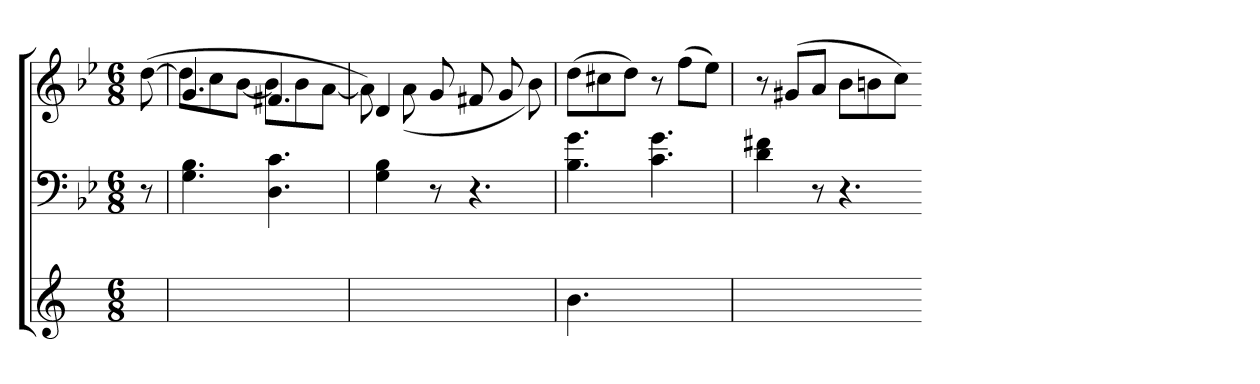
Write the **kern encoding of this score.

**kern	**kern	**kern
*part3	*part2	*part1
*staff3	*staff2	*staff1
*	*clefF4	*clefG2
*	*k[b-e-]	*k[b-e-]
*	*g:	*g:
*M6/8	*M6/8	*M6/8
=	=	=
8ryy	8r	([8dd
=81	=81	=81
*	*	*^
2.ryy	4.G 4.B-	4.g	8ddL]
.	.	.	8cc
.	.	.	[8b-J
.	4.D 4.c	4.f#X	8b-L]
.	.	.	8b-
.	.	.	[8aJ
=82	=82	=82	=82
2.ryy	4G 4B-	4d	8a])
.	.	.	(8a
.	8r	8g	2ryy
.	4.r	8f#X	.
.	.	8g	.
.	.	8b-)	.
*	*	*v	*v
=83	=83	=83
4.b	4.B- 4.g	(8ddL
.	.	8cc#X
.	.	8ddJ)
4.ryy	4.c 4.g	8r
.	.	(8ffL
.	.	8ee-J)
=84	=84	=84
2.ryy	4d 4f#X	8r
.	.	(8g#XL
.	8r	8aJ
.	4.r	8b-L
.	.	8bn
.	.	8ccJ)
=-	=-	=-
*-	*-	*-
